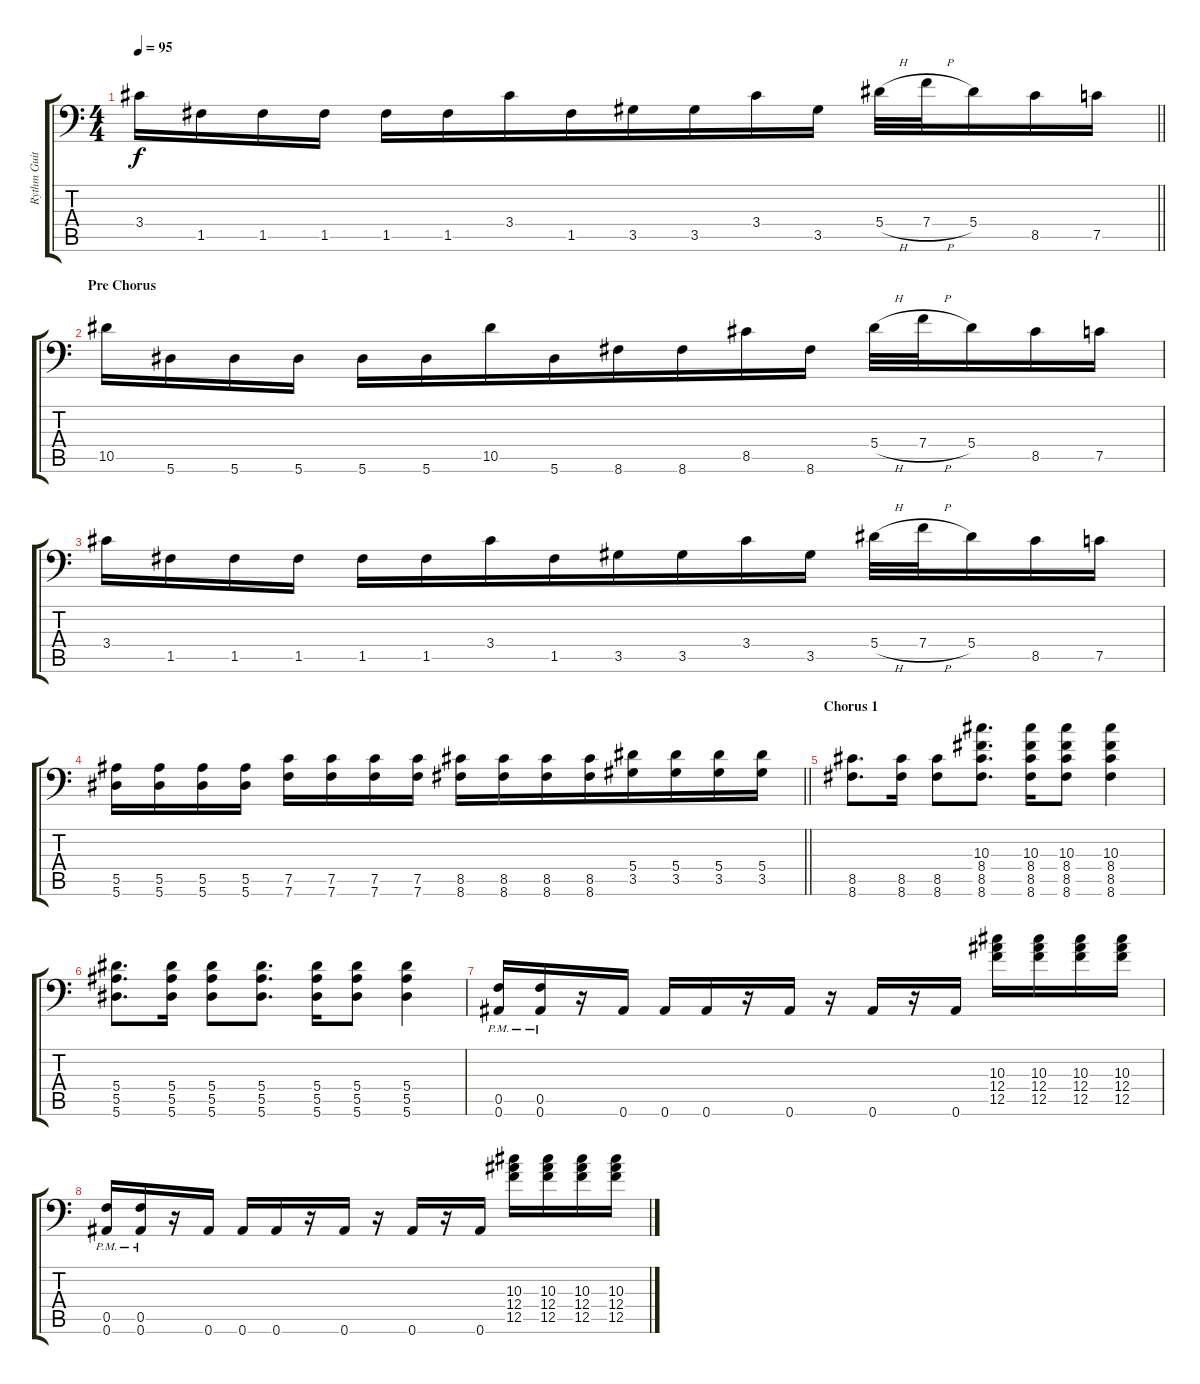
\track ("Rythm Guitar 2" "Rythm Guit") {instrument distortionguitar}
\staff {score tabs}
\tuning (C4 G3 Eb3 Bb2 F2 Bb1) {hide}
\ts (4 4)
\tempo 95
\clef f4
\barLineRight lightlight
\ks c
3.4.16{dy f} 1.5.16 1.5.16 1.5.16 1.5.16{beam merge} 1.5.16 3.4.16 1.5.16{beam merge} 3.5.16 3.5.16 3.4.16{beam merge} 3.5.16 5.4{h}.32{beam merge} 7.4{h}.32 5.4.16 8.5.16 7.5.16 |
\section ("" "Pre Chorus")
10.5.16 5.6.16 5.6.16 5.6.16 5.6.16 5.6.16{beam merge} 10.5.16 5.6.16{beam merge} 8.6.16{beam merge} 8.6.16 8.5.16{beam merge} 8.6.16 5.4{h}.32 7.4{h}.32 5.4.16 8.5.16 7.5.16 |
3.4.16 1.5.16 1.5.16 1.5.16 1.5.16{beam merge} 1.5.16 3.4.16 1.5.16{beam merge} 3.5.16 3.5.16 3.4.16{beam merge} 3.5.16 5.4{h}.32{beam merge} 7.4{h}.32 5.4.16 8.5.16 7.5.16 |
\barLineRight lightlight
(5.5 5.6).16 (5.5 5.6).16 (5.5 5.6).16 (5.5 5.6).16 (7.5 7.6).16 (7.5 7.6).16{beam merge} (7.5 7.6).16{beam merge} (7.5 7.6).16 (8.5 8.6).16 (8.5 8.6).16 (8.5 8.6).16 (8.5 8.6).16{beam merge} (5.4 3.5).16{beam merge} (5.4 3.5).16 (5.4 3.5).16 (5.4 3.5).16 |
\section ("" "Chorus 1")
(8.5 8.6).8{d} (8.5 8.6).16 (8.5 8.6).8 (10.3 8.4 8.5 8.6).8{d} (10.3 8.4 8.5 8.6).16 (10.3 8.4 8.5 8.6).8 (10.3 8.4 8.5 8.6).4 |
(5.4 5.5 5.6).8{d} (5.4 5.5 5.6).16 (5.4 5.5 5.6).8 (5.4 5.5 5.6).8{d} (5.4 5.5 5.6).16 (5.4 5.5 5.6).8 (5.4 5.5 5.6).4 |
(0.5{pm} 0.6{pm}).16{beam merge} (0.5{pm} 0.6{pm}).16 r.16 0.6.16 0.6.16{beam merge} 0.6.16{beam merge} r.16 0.6.16 r.16 0.6.16{beam merge} r.16 0.6.16 (10.3 12.4 12.5).16{beam merge} (10.3 12.4 12.5).16 (10.3 12.4 12.5).16 (10.3 12.4 12.5).16 |
(0.5{pm} 0.6{pm}).16{beam merge} (0.5{pm} 0.6{pm}).16 r.16 0.6.16 0.6.16{beam merge} 0.6.16{beam merge} r.16 0.6.16 r.16 0.6.16{beam merge} r.16 0.6.16 (10.3 12.4 12.5).16{beam merge} (10.3 12.4 12.5).16 (10.3 12.4 12.5).16 (10.3 12.4 12.5).16
